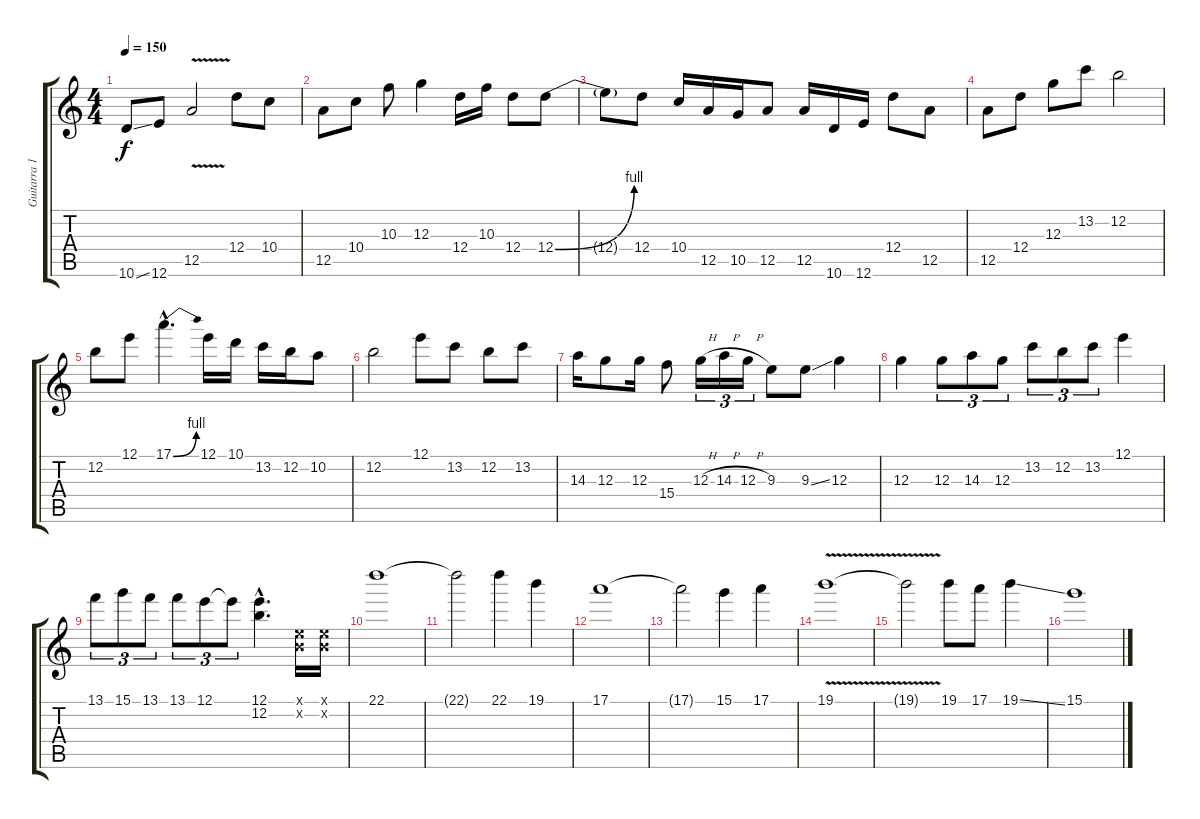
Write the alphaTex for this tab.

\track ("Guitarra 1" "Guitarra 1") {instrument overdrivenguitar}
\staff {score tabs}
\tuning (E4 B3 G3 D3 A2 E2) {hide}
\ts (4 4)
\tempo 150
\clef g2
\ks c
10.6{ss}.8{dy f} 12.6.8 12.5{v}.2 12.4.8 10.4.8 |
12.5.8 10.4.8 10.3.8 12.3.4 12.4.16 10.3.16 12.4.8 12.4{be (bend 0 0 60 4)}.8 |
12.4{t}.8 12.4.8 10.4.16 12.5.16 10.5.16 12.5.8 12.5.16 10.6.16 12.6.16 12.4.8 12.5.8 |
12.5.8 12.4.8 12.3.8 13.2.8 12.2.2 |
12.2.8 12.1.8 17.1{be (bend 0 0 60 4) hac}.4{d} 12.1.16 10.1.16 13.2.16 12.2.16 10.2.8 |
12.2.2 12.1.8 13.2.8 12.2.8 13.2.8 |
14.3.16 12.3.8 12.3.16 15.4.8 12.3{h}.16{tu (3 2)} 14.3{h}.16{tu (3 2)} 12.3{h}.16{tu (3 2)} 9.3.8 9.3{ss}.8 12.3.4 |
12.3.4 12.3.8{tu (3 2)} 14.3.8{tu (3 2)} 12.3.8{tu (3 2)} 13.2.8{tu (3 2)} 12.2.8{tu (3 2)} 13.2.8{tu (3 2)} 12.1.4 |
13.1.8{tu (3 2)} 15.1.8{tu (3 2)} 13.1.8{tu (3 2)} 13.1.8{tu (3 2)} 12.1.8{tu (3 2)} 12.1{t}.8{tu (3 2)} (12.1{hac} 12.2{hac}).4{d} (0.1{x} 0.2{x}).16 (0.1{x} 0.2{x}).16 |
22.1.1 |
22.1{t}.2 22.1.4 19.1.4 |
17.1.1 |
17.1{t}.2 15.1.4 17.1.4 |
19.1{v}.1 |
19.1{t}.2 19.1.8 17.1.8 19.1{ss}.4 |
15.1.1
